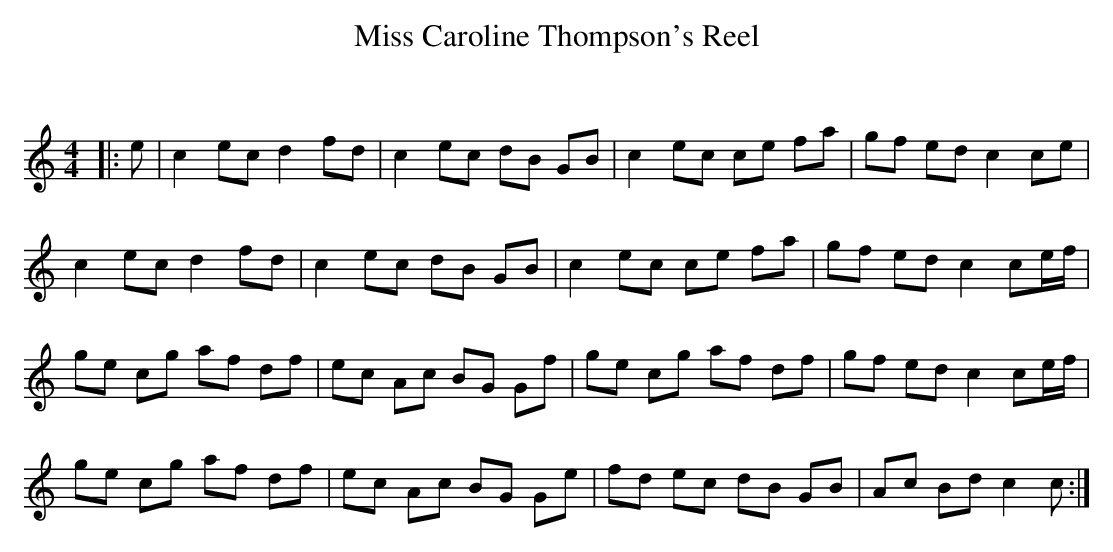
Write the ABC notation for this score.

X:1
T: Miss Caroline Thompson's Reel
C:
Q: 232
K:C
M:4/4
L:1/8
|:e|c2 ec d2 fd|c2 ec dB GB|c2 ec ce fa|gf ed c2 ce|
c2 ec d2 fd|c2 ec dB GB|c2 ec ce fa|gf ed c2 ce1/2f1/2|
ge cg af df|ec Ac BG Gf|ge cg af df|gf ed c2 ce1/2f1/2|
ge cg af df|ec Ac BG Ge|fd ec dB GB|Ac Bd c2 c:|
